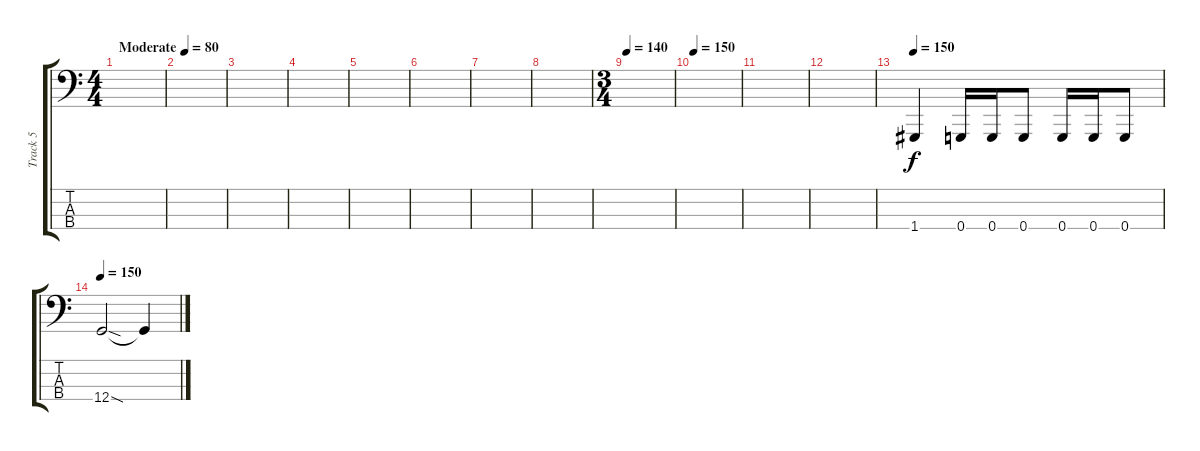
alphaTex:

\track ("Track 5" "Track 5") {instrument electricbasspick}
\staff {score tabs}
\tuning (C2 G1 D1 G0) {hide}
\ts (4 4)
\tempo (80 "Moderate")
\clef f4
\ks c
|
|
|
|
|
|
|
|
\ts (3 4)
\tempo 140
|
\tempo 150
|
|
|
\tempo 150
1.4.4 0.4.16 0.4.16 0.4.8 0.4.16 0.4.16 0.4.8 |
\tempo 150
12.4{sod}.2 12.4{t}.4
